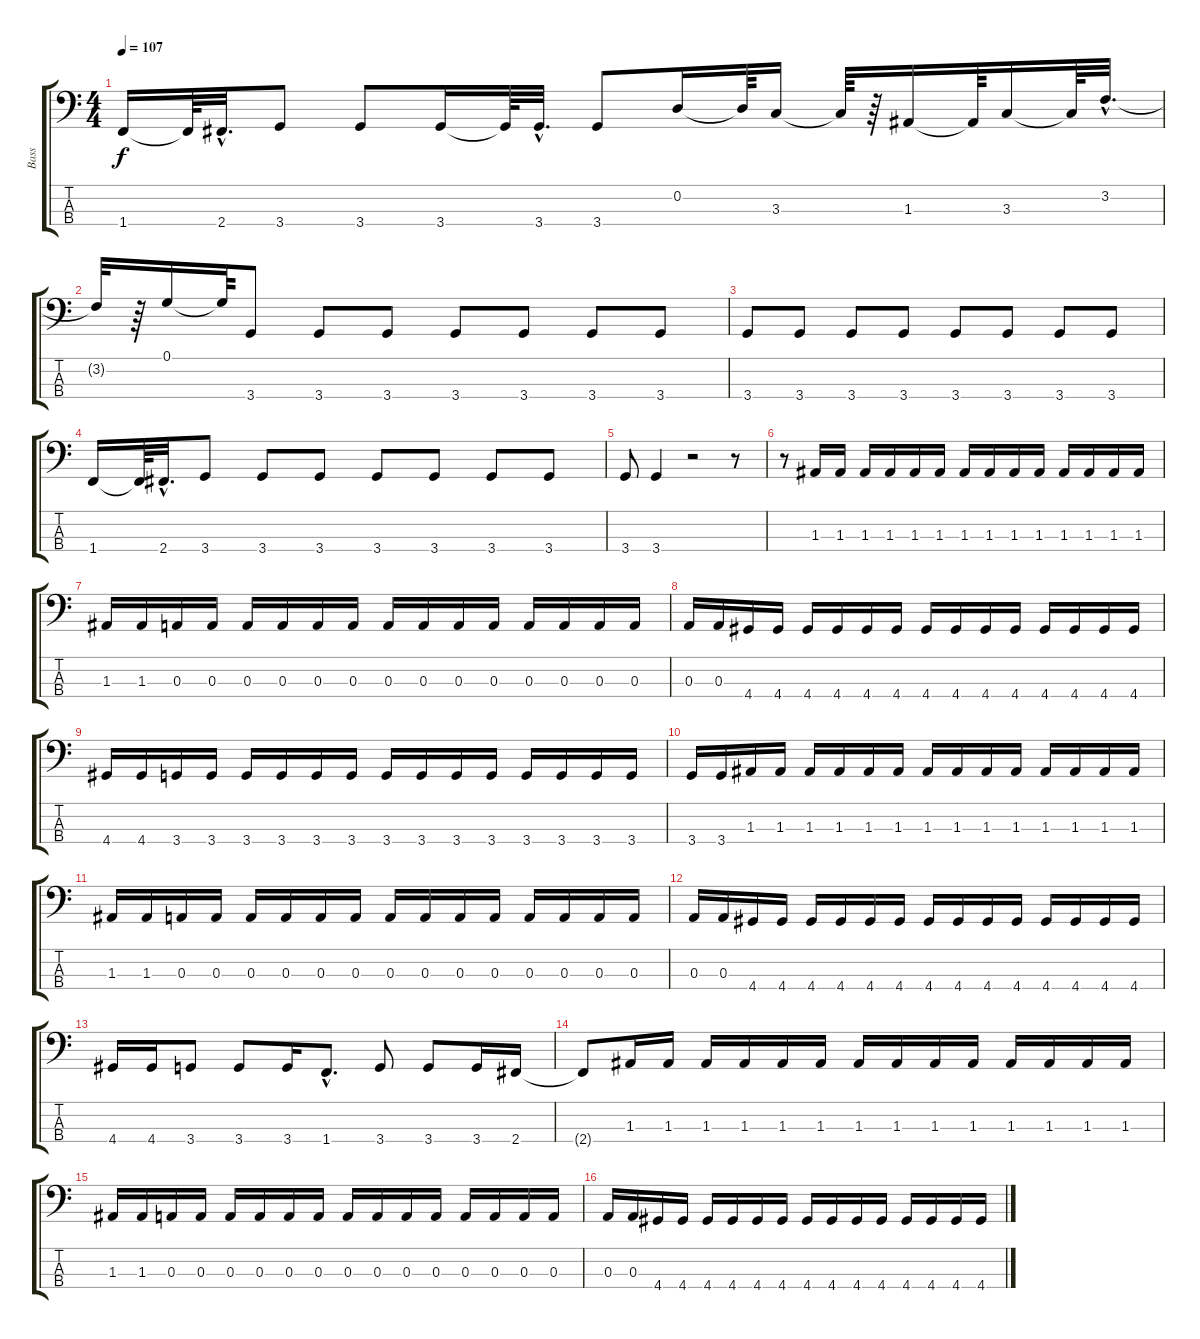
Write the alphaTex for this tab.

\track ("Bass" "Bass") {instrument electricbasspick}
\staff {score tabs}
\tuning (G2 D2 A1 E1) {hide}
\ts (4 4)
\tempo 107
\clef f4
\ks c
1.4.16{dy f} 1.4{t}.64 2.4{hac}.32{d} 3.4.8 3.4.8 3.4.16 3.4{t}.64 3.4{hac}.32{d} 3.4.8 0.2.16 0.2{t}.64 3.3.16 3.3{t}.64 r.64 1.3.16 1.3{t}.64 3.3.16 3.3{t}.64 3.2{hac}.32{d} |
3.2{t}.32 r.64 0.1.16 0.1{t}.64 3.4.8 3.4.8 3.4.8 3.4.8 3.4.8 3.4.8 3.4.8 |
3.4.8 3.4.8 3.4.8 3.4.8 3.4.8 3.4.8 3.4.8 3.4.8 |
1.4.16 1.4{t}.64 2.4{hac}.32{d} 3.4.8 3.4.8 3.4.8 3.4.8 3.4.8 3.4.8 3.4.8 |
3.4.8 3.4.4 r.2 r.8 |
r.8 1.3.16 1.3.16 1.3.16 1.3.16 1.3.16 1.3.16 1.3.16 1.3.16 1.3.16 1.3.16 1.3.16 1.3.16 1.3.16 1.3.16 |
1.3.16 1.3.16 0.3.16 0.3.16 0.3.16 0.3.16 0.3.16 0.3.16 0.3.16 0.3.16 0.3.16 0.3.16 0.3.16 0.3.16 0.3.16 0.3.16 |
0.3.16 0.3.16 4.4.16 4.4.16 4.4.16 4.4.16 4.4.16 4.4.16 4.4.16 4.4.16 4.4.16 4.4.16 4.4.16 4.4.16 4.4.16 4.4.16 |
4.4.16 4.4.16 3.4.16 3.4.16 3.4.16 3.4.16 3.4.16 3.4.16 3.4.16 3.4.16 3.4.16 3.4.16 3.4.16 3.4.16 3.4.16 3.4.16 |
3.4.16 3.4.16 1.3.16 1.3.16 1.3.16 1.3.16 1.3.16 1.3.16 1.3.16 1.3.16 1.3.16 1.3.16 1.3.16 1.3.16 1.3.16 1.3.16 |
1.3.16 1.3.16 0.3.16 0.3.16 0.3.16 0.3.16 0.3.16 0.3.16 0.3.16 0.3.16 0.3.16 0.3.16 0.3.16 0.3.16 0.3.16 0.3.16 |
0.3.16 0.3.16 4.4.16 4.4.16 4.4.16 4.4.16 4.4.16 4.4.16 4.4.16 4.4.16 4.4.16 4.4.16 4.4.16 4.4.16 4.4.16 4.4.16 |
4.4.16 4.4.16 3.4.8 3.4.8 3.4.16 1.4{hac}.8{d} 3.4.8 3.4.8 3.4.16 2.4.16 |
2.4{t}.8 1.3.16 1.3.16 1.3.16 1.3.16 1.3.16 1.3.16 1.3.16 1.3.16 1.3.16 1.3.16 1.3.16 1.3.16 1.3.16 1.3.16 |
1.3.16 1.3.16 0.3.16 0.3.16 0.3.16 0.3.16 0.3.16 0.3.16 0.3.16 0.3.16 0.3.16 0.3.16 0.3.16 0.3.16 0.3.16 0.3.16 |
0.3.16 0.3.16 4.4.16 4.4.16 4.4.16 4.4.16 4.4.16 4.4.16 4.4.16 4.4.16 4.4.16 4.4.16 4.4.16 4.4.16 4.4.16 4.4.16
